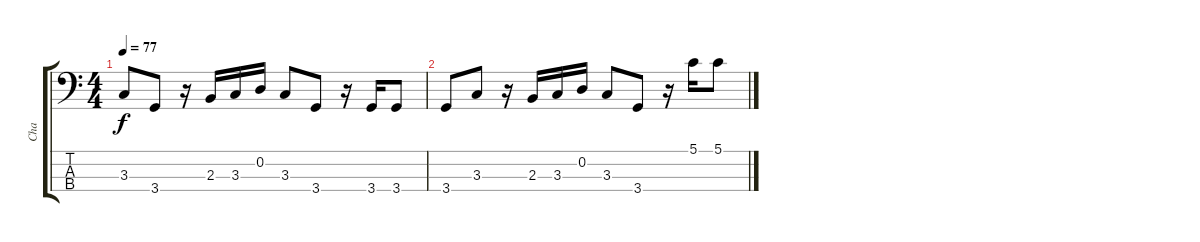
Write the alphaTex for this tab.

\track ("Cha" "Cha") {instrument electricbassfinger}
\staff {score tabs}
\tuning (G2 D2 A1 E1) {hide}
\ts (4 4)
\tempo 77
\clef f4
\ks c
3.3.8{dy f} 3.4.8 r.16 2.3.16 3.3.16 0.2.16 3.3.8 3.4.8 r.16 3.4.16 3.4.8 |
3.4.8 3.3.8 r.16 2.3.16 3.3.16 0.2.16 3.3.8 3.4.8 r.16 5.1.16 5.1.8
